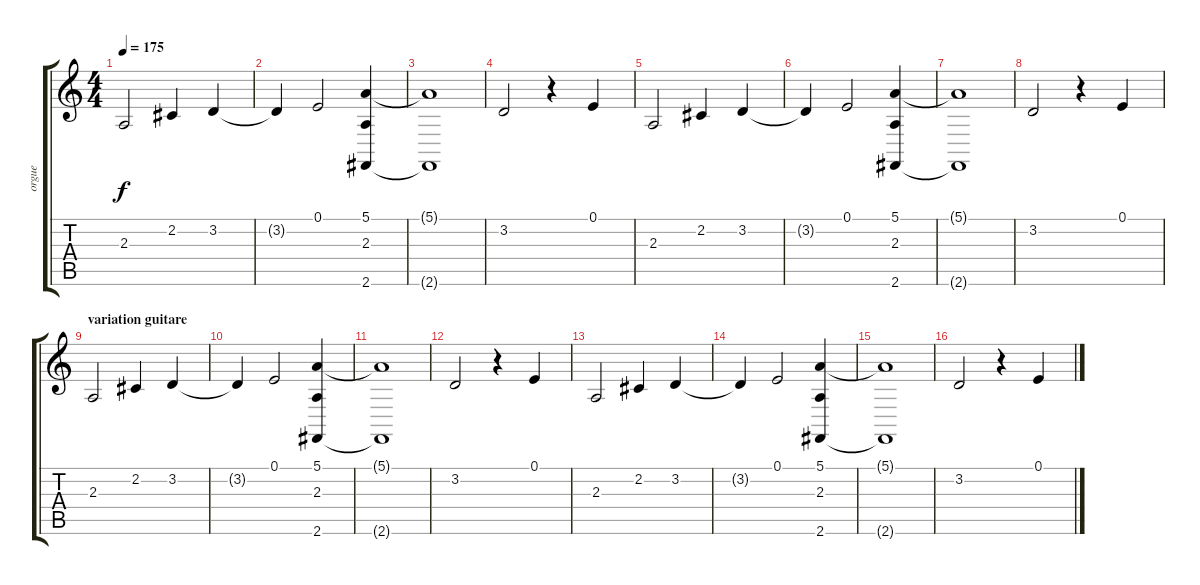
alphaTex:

\track ("orgue" "orgue") {instrument churchorgan}
\staff {score tabs}
\tuning (E4 B3 G3 D3 A2 E2) {hide}
\ts (4 4)
\tempo 175
\clef g2
\ks c
2.3.2{dy f} 2.2.4 3.2.4 |
3.2{t}.4 0.1.2 (5.1 2.3 2.6).4 |
(5.1{t} 2.6{t}).1 |
3.2.2 r.4 0.1.4 |
2.3.2 2.2.4 3.2.4 |
3.2{t}.4 0.1.2 (5.1 2.3 2.6).4 |
(5.1{t} 2.6{t}).1 |
3.2.2 r.4 0.1.4 |
\section ("" "variation guitare")
2.3.2 2.2.4 3.2.4 |
3.2{t}.4 0.1.2 (5.1 2.3 2.6).4 |
(5.1{t} 2.6{t}).1 |
3.2.2 r.4 0.1.4 |
2.3.2 2.2.4 3.2.4 |
3.2{t}.4 0.1.2 (5.1 2.3 2.6).4 |
(5.1{t} 2.6{t}).1 |
3.2.2 r.4 0.1.4
